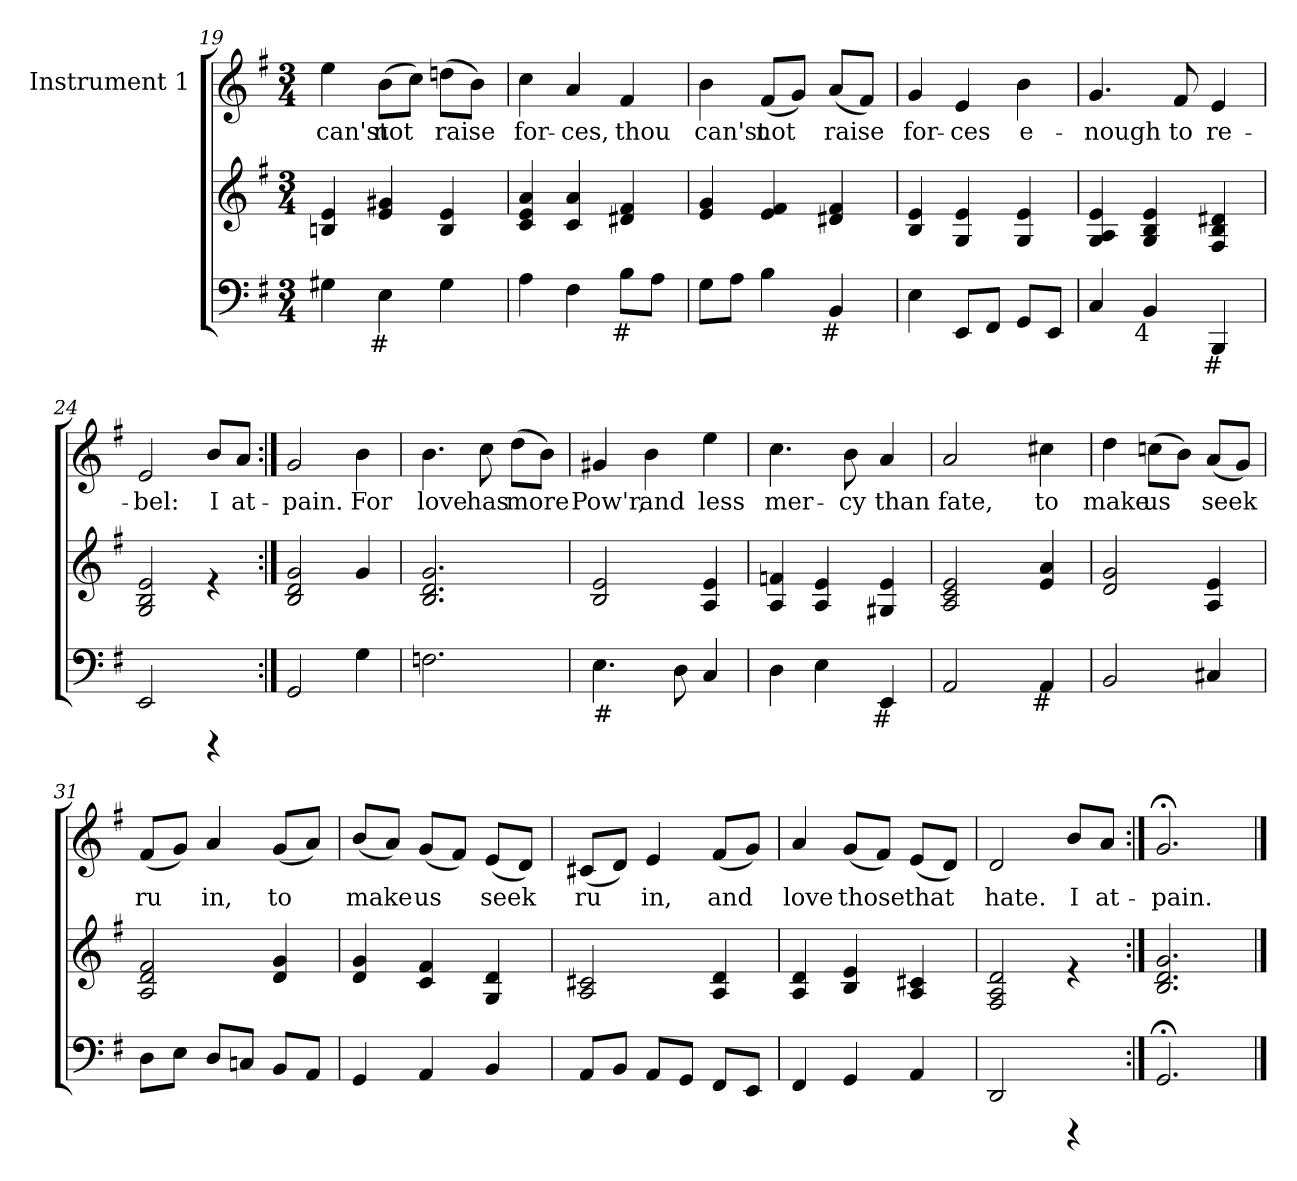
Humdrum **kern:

**kern	**kern	**kern	**text
*part3	*part2	*part1	*part1
*staff3	*staff2	*staff1	*staff1
*	*	*I"Instrument 1	*
!!LO:PB:g=z
*clefF4	*clefG2	*clefG2	*
*k[f#]	*k[f#]	*k[f#]	*
*G:	*G:	*G:	*
*M3/4	*M3/4	*M3/4	*
=19	=19	=19	=19
!	!	!	!LO:LY:b:cj
*^	*	*	*
4G#X\	8...ryy	4e/ 4Bn/	4ee\	can'st
!	!LO:TX:b:t=#	!	!	!
.	2ryy	.	.	.
!	!	!	!	!LO:LY:b:cj
4E\	.	4g#X/ 4e/	(>8b\L	not
!	!	!	!	!LO:LY:b:cj
.	.	.	8cc\J)	.
!	!	!	!	!LO:LY:b:cj
4G#\	.	4e/ 4B/	(>8ddn\L	raise
!	!	!	!	!LO:LY:b:cj
.	.	.	8b\J)	.
.	64ryy	.	.	.
=20	=20	=20	=20	=20
!	!	!	!	!LO:LY:b:cj
4A\	4ryy	4a/ 4e/ 4c/	4cc\	for-
!	!	!	!	!LO:LY:b:cj
4F#\	8...ryy	4a/ 4c/	4a/	-ces,
!	!LO:TX:b:t=#	!	!	!
.	4ryy	.	.	.
!	!	!	!	!LO:LY:b:cj
8B\L	.	4f#/ 4d#X/	4f#/	thou
8A\J	.	.	.	.
.	64ryy	.	.	.
=21	=21	=21	=21	=21
!	!	!	!	!LO:LY:b:cj
8G\L	4ryy	4g/ 4e/	4b\	can'st
8A\J	.	.	.	.
!	!	!	!	!LO:LY:b:cj
4B<\	8...ryy	4e/ 4f#/	(<8f#/L	not
!	!	!	!	!LO:LY:b:cj
.	.	.	8g/J)	.
!	!LO:TX:b:t=#	!	!	!
.	4ryy	.	.	.
!	!	!	!	!LO:LY:b:cj
4BB/	.	4f#/ 4d#X/	(<8a/L	raise
!	!	!	!	!LO:LY:b:cj
.	.	.	8f#/J)	.
.	64ryy	.	.	.
=22	=22	=22	=22	=22
!	!	!	!	!LO:LY:b:cj
*v	*v	*	*	*
4E\	4e/ 4B/	4g/	for-
!	!	!	!LO:LY:b:cj
8EE/L	4e/ 4G/	4e/	-ces
8FF#/J	.	.	.
!	!	!	!LO:LY:b:cj
8GG/L	4e/ 4G/	4b\	e-
8EE/J	.	.	.
=23	=23	=23	=23
!LO:TX:b:t=5	!	!	!
!	!	!	!LO:LY:b:cj
*^	*	*	*
*	*^	*	*	*
4C/	8...ryy	4ryy	4e/ 4G/ 4A/	4.g/	-nough
!	!LO:TX:b:t=4	!	!	!	!
.	2ryy	.	.	.	.
4BB/	.	8...ryy	4e/ 4B/ 4G/	.	.
!	!	!	!	!	!LO:LY:b:cj
.	.	.	.	8f#/	to
!	!	!LO:TX:b:t=#	!	!	!
.	.	4ryy	.	.	.
!	!	!	!	!	!LO:LY:b:cj
4BBB/	.	.	4d#X/ 4B/ 4F#/	4e/	re-
.	64ryy	64ryy	.	.	.
=24	=24	=24	=24	=24	=24
!	!	!	!	!	!LO:LY:b:cj
*v	*v	*v	*	*	*
2EE/	2e/ 2B/ 2G/	2e/	-bel:
!	!	!	!LO:LY:b:cj
4rCCC	4re	8b/L	I
!	!	!	!LO:LY:b:cj
.	.	8a/J	at-
!!LO:LB:g=z
=25:|!	=25:|!	=25:|!	=25:|!
!	!	!	!LO:LY:b:cj
2GG/	2g/ 2d/ 2B/	2g/	-pain.
!	!	!	!LO:LY:b:cj
4G\	4g/	4b\	For
=26	=26	=26	=26
!	!	!	!LO:LY:b:cj
2.Fn<\	2.g/ 2.d/ 2.B/	4.b\	love
!	!	!	!LO:LY:b:cj
.	.	8cc\	has
!	!	!	!LO:LY:b:cj
.	.	(>8dd\L	more
!	!	!	!LO:LY:b:cj
.	.	8b\J)	.
=27	=27	=27	=27
!LO:TX:b:t=#	!	!	!
!	!	!	!LO:LY:b:cj
4.E\	2e/ 2B/	4g#X/	Pow'r,
!	!	!	!LO:LY:b:cj
.	.	4b\	and
8D\	.	.	.
!	!	!	!LO:LY:b:cj
4C/	4e/ 4A/	4ee\	less
=28	=28	=28	=28
!LO:TX:b:t=§	!	!	!
!	!	!	!LO:LY:b:cj
*^	*	*	*
4D\	4ryy	4fn/ 4A/	4.cc\	mer-
4E\	8...ryy	4e/ 4A/	.	.
!	!	!	!	!LO:LY:b:cj
.	.	.	8b\	-cy
!	!LO:TX:b:t=#	!	!	!
.	4ryy	.	.	.
!	!	!	!	!LO:LY:b:cj
4EE/	.	4e/ 4G#X/	4a/	than
.	64ryy	.	.	.
=29	=29	=29	=29	=29
!	!	!	!	!LO:LY:b:cj
2AA/	4ryy	2e/ 2c/ 2A/	2a/	fate,
.	8...ryy	.	.	.
!	!LO:TX:b:t=#	!	!	!
.	4ryy	.	.	.
!	!	!	!	!LO:LY:b:cj
4AA/	.	4a/ 4e/	4cc#X\	to
.	64ryy	.	.	.
=30	=30	=30	=30	=30
!	!	!	!	!LO:LY:b:cj
*v	*v	*	*	*
2BB/	2g/ 2d/	4dd\	make
!	!	!	!LO:LY:b:cj
.	.	(>8ccn\L	us
!	!	!	!LO:LY:b:cj
.	.	8b\J)	.
!	!	!	!LO:LY:b:cj
4C#X/	4e/ 4A/	(<8a/L	seek
!	!	!	!LO:LY:b:cj
.	.	8g/J)	.
!!LO:LB:g=z
=31	=31	=31	=31
!	!	!	!LO:LY:b:cj
8D\L	2f#/ 2d/ 2A/	(<8f#/L	ru-
!	!	!	!LO:LY:b:cj
8E\J	.	8g/J)	--
!	!	!	!LO:LY:b:cj
8D/L	.	4a/	-in,
8Cn/J	.	.	.
!	!	!	!LO:LY:b:cj
8BB/L	4g/ 4d/	(<8g/L	to
!	!	!	!LO:LY:b:cj
8AA/J	.	8a/J)	.
=32	=32	=32	=32
!	!	!	!LO:LY:b:cj
4GG/	4g/ 4d/	(<8b/L	make
!	!	!	!LO:LY:b:cj
.	.	8a/J)	.
!	!	!	!LO:LY:b:cj
4AA/	4f#/ 4c/	(<8g/L	us
!	!	!	!LO:LY:b:cj
.	.	8f#/J)	.
!	!	!	!LO:LY:b:cj
4BB/	4d/ 4G/	(<8e/L	seek
!	!	!	!LO:LY:b:cj
.	.	8d/J)	.
=33	=33	=33	=33
!	!	!	!LO:LY:b:cj
8AA/L	2c#X/ 2A/	(<8c#X/L	ru-
!	!	!	!LO:LY:b:cj
8BB/J	.	8d/J)	--
!	!	!	!LO:LY:b:cj
8AA/L	.	4e/	-in,
8GG/J	.	.	.
!	!	!	!LO:LY:b:cj
8FF#/L	4d/ 4A/	(<8f#/L	and
!	!	!	!LO:LY:b:cj
8EE/J	.	8g/J)	.
=34	=34	=34	=34
!	!	!	!LO:LY:b:cj
4FF#/	4d/ 4A/	4a/	love
!	!	!	!LO:LY:b:cj
4GG/	4e/ 4B/	(<8g/L	those
!	!	!	!LO:LY:b:cj
.	.	8f#/J)	.
!	!	!	!LO:LY:b:cj
4AA/	4c#X/ 4A/	(<8e/L	that
!	!	!	!LO:LY:b:cj
.	.	8d/J)	.
=35	=35	=35	=35
!	!	!	!LO:LY:b:cj
2DD/	2d/ 2A/ 2F#/	2d/	hate.
!	!	!	!LO:LY:b:cj
4rCCC	4re	8b/L	I
!	!	!	!LO:LY:b:cj
.	.	8a/J	at-
=36:|!	=36:|!	=36:|!	=36:|!
!	!	!	!LO:LY:b:cj
2.GG;</	2.g/ 2.d/ 2.B/	2.g;</	-pain.
==	==	==	==
*-	*-	*-	*-
